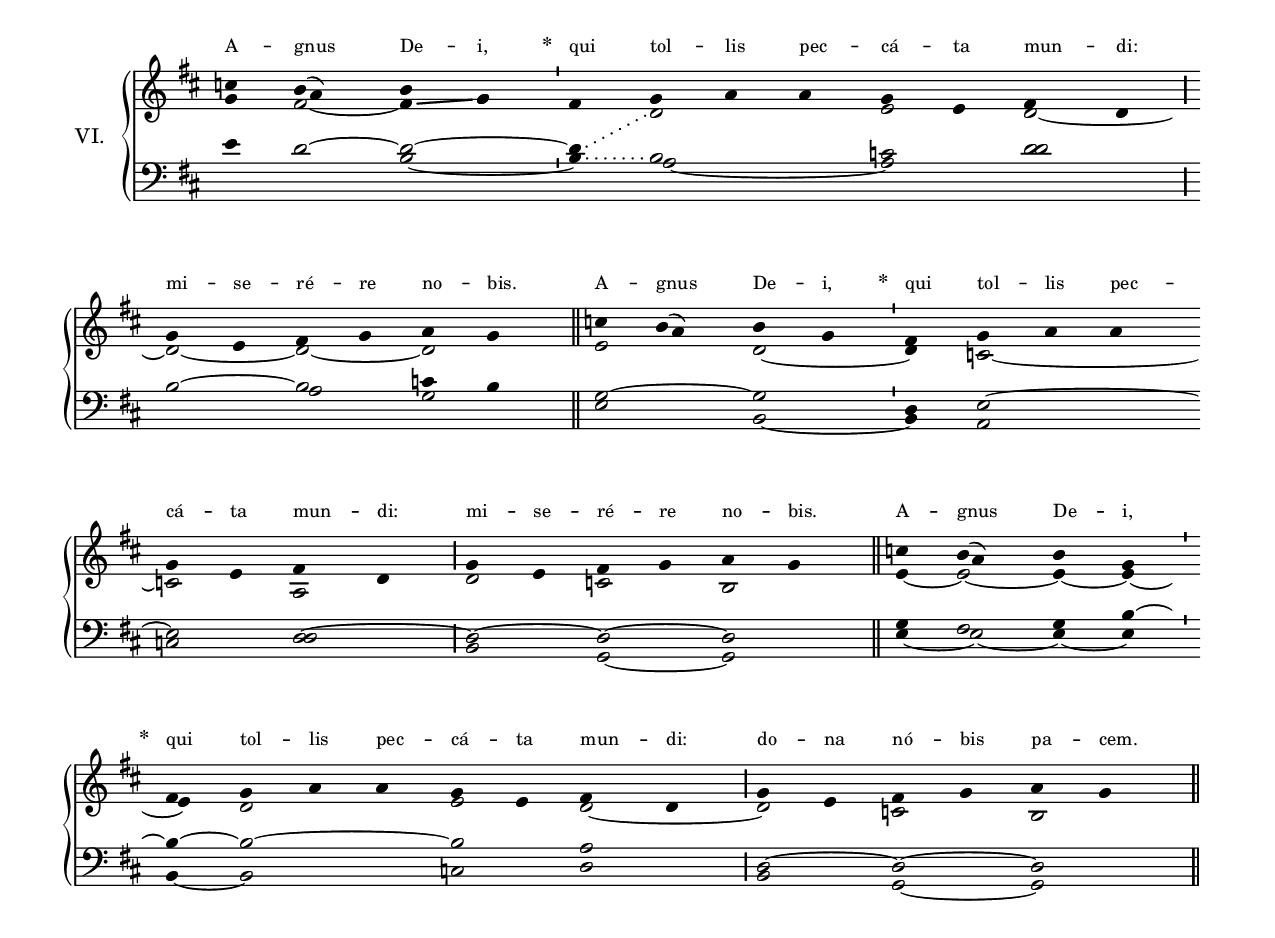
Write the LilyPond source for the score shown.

\version "2.18"
\include "gregorian.ly"
\include "noh2.ily"

%Page reference: page v.151
%(volume.page)

%Proofed 3/14

global = {
 \key g \lydian
 \cadenzaOn 
 \override Glissando #'thickness = #2.0
}

chantText = \lyricmode {
A -- gnus De -- i, 
\set stanza = " * " qui tol -- lis pec -- cá -- ta mun -- di: 
mi -- se -- ré -- re no -- bis. 
A -- gnus De -- i, 
\set stanza = " * " qui tol -- lis pec -- cá -- ta mun -- di: 
mi -- se -- ré -- re no -- bis. 
A -- gnus De -- i, 
\set stanza = " * " qui tol -- lis pec -- cá -- ta mun -- di: 
do -- na nó -- bis pa -- cem. }

chantMusic = {
\tieDown    c''4 b'4 ( a'4) b'4 g'4 \divisioMinima
 fis'4 g'4 a'4 a'4 g'4 e'4 fis'4 d'4 \divisioMaior
 \forceBreak
 g'4 e'4 fis'4 g'4 a'4 g'4 \finalis
  c''4 b'4 ( a'4) b'4 g'4 \divisioMinima
 fis'4 g'4 a'4 a'4 \forceBreak
 g'4 e'4 fis'4 d'4 \divisioMaior
 g'4 e'4 fis'4 g'4 a'4 g'4 \finalis
  c''4 b'4 ( a'4) b'4 g'4 \divisioMinima
 \forceBreak
 fis'4 g'4 a'4 a'4 g'4 e'4 fis'4 d'4 \divisioMaior
 g'4 e'4 fis'4 g'4 a'4 g'4 \finalis

}

altoMusic = {
g'4 fis'2 ~ fis'4 -\tweak Glissando.Y-offset #-0.8 \glissando g'4 \divisioMinima
r4 d'2*3/2 e'2 d'2 ~ \divisioMaior
d'2 ~ d'2 ~ d'2 e'2*3/2 d'2 ~ \divisioMinima
d'4 c'2*3/2 ~ c'2 a2 \divisioMaior
d'2 c'2 b2 e'4 ~ e'2 ~ e'4 ~ e'4 ~ \divisioMinima
e'4 d'2*3/2 e'2 d'2 ~ \divisioMaior
d'2 c'2 b2 \finalis
}

tenorMusic = {
e'4 d'2 ~ d'2 ~ \divisioMinima
d'4 b2*3/2 c'2 \shiftRight d'2 \divisioMaior
b2 ~ b2 c'4 b4 \finalis
g2*3/2 ~ g2 \divisioMinima
d4 e2*3/2 ~ e2 d2 ~ \divisioMaior
d2 ~ d2 ~ d2 \finalis
g4 fis2 g4 b4 ~ \divisioMinima
b4 ~ b2*3/2 ~ b2 a2 \divisioMaior
d2 ~ d2 ~ d2 \finalis
}

bassMusic = {
r2*3/2 b2 ~ \divisioMinima
b4 a2*3/2 ~ a2 d'2 \divisioMaior
r2 a2 g2 e2*3/2 b,2 ~ \divisioMinima
b,4 a,2*3/2 c2 \shiftRight d2 \divisioMaior
b,2 g,2 ~ g,2 e4 ~ e2 ~ e4 ~ e4 \divisioMinima
b,4 ~ b,2*3/2 c2 d2 \divisioMaior
b,2 g,2 ~ g,2 \finalis
}

voiceLines = {
\voiceLineStyle


s2*5/2
\allowVoiceLineBreak
\voiceLine "down" "up" d'2*1/2 d'2*1/2


}

voiceLinesTwo = {
\voiceLineStyle


s2*5/2
\allowVoiceLineBreak
\voiceLine "down" "down" b2*1/2 b2*1/2


}


\score{
  <<
    \new Lyrics
    \new GrandStaff <<
      \set GrandStaff.autoBeaming = ##f
      \set GrandStaff.instrumentName = \markup \center-column {
        "VI."
      }
      \new Staff = up <<
        \new Voice = "chant" {
          \voiceOne \global \chantMusic
        }
        \new Voice {
          \voiceTwo \global \altoMusic
        }
      >>

      \new Staff = down <<
        \clef bass
        \new Voice {
          \voiceOne \global \tenorMusic
        }
        \new Voice {
          \voiceTwo \global \bassMusic
        }
	\new Voice {
        \voiceThree \global \voiceLines
        }
	\new Voice {
        \voiceThree \global \voiceLinesTwo
        }
      >>
    >>
    \context Lyrics {
      \lyricsto chant {
      \chantText
    }
    }
  >>
  \layout{
  }
  
}
